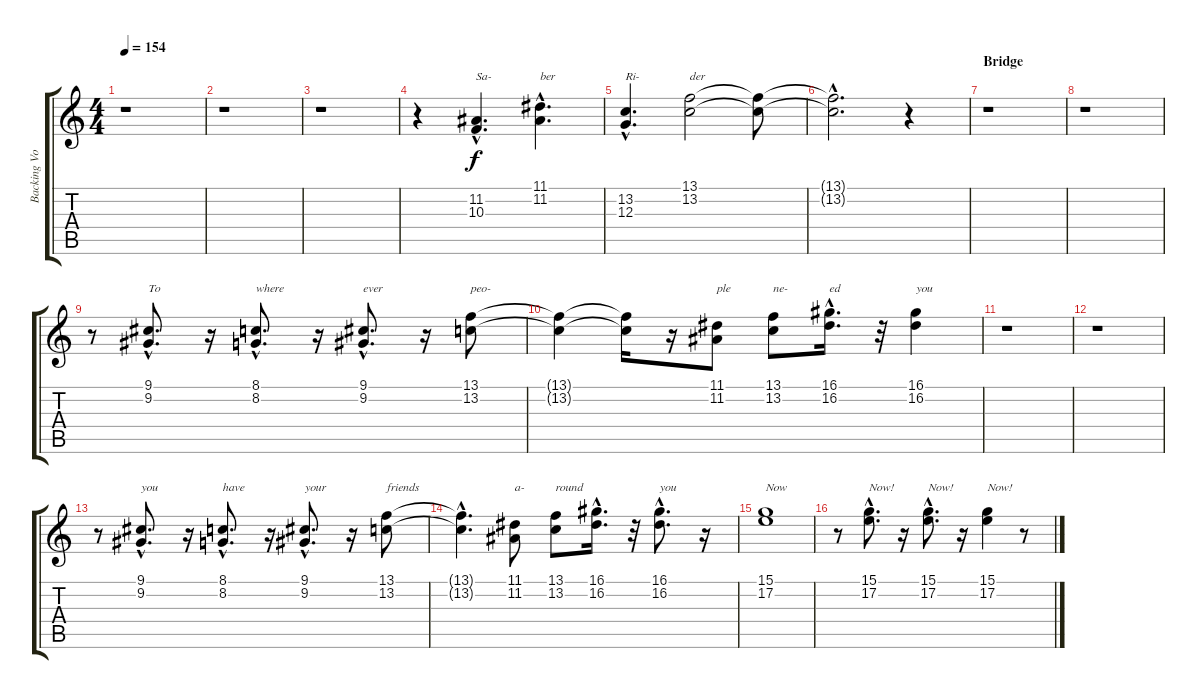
\track ("Backing Vocals" "Backing Vo") {instrument choiraahs}
\staff {score tabs}
\tuning (E4 B3 G3 D3 A2 E2) {hide}
\ts (4 4)
\tempo 154
\clef g2
\ks c
r.1{dy f} |
r.1 |
r.1 |
r.4 (11.2{hac} 10.3{hac}).4{d txt "Sa-"} (11.1{hac} 11.2{hac}).4{d txt "ber"} |
(13.2{hac} 12.3{hac}).4{d txt "Ri-"} (13.1 13.2).2{txt "der"} (13.1{t} 13.2{t}).8 |
(13.1{hac t} 13.2{hac t}).2{d} r.4 |
\section ("" "Bridge")
r.1 |
r.1 |
r.8 (9.1{hac} 9.2{hac}).8{d txt "To"} r.16 (8.1{hac} 8.2{hac}).8{d txt "where"} r.16 (9.1{hac} 9.2{hac}).8{d txt "ever"} r.16 (13.1 13.2).8{txt "peo-"} |
(13.1{t} 13.2{t}).4 (13.1{t} 13.2{t}).16 r.16 (11.1 11.2).8{txt "ple"} (13.1 13.2).8{txt "ne-"} (16.1{hac} 16.2{hac}).16{d txt "ed"} r.32 (16.1 16.2).4{txt "you"} |
r.1 |
r.1 |
r.8 (9.1{hac} 9.2{hac}).8{d txt "you"} r.16 (8.1{hac} 8.2{hac}).8{d txt "have"} r.16 (9.1{hac} 9.2{hac}).8{d txt "your"} r.16 (13.1 13.2).8{txt "friends"} |
(13.1{hac t} 13.2{hac t}).4{d} (11.1 11.2).8{txt "a-"} (13.1 13.2).8{txt "round"} (16.1{hac} 16.2{hac}).16{d} r.32 (16.1{hac} 16.2{hac}).8{d txt "you"} r.16 |
(15.1 17.2).1{txt "Now"} |
r.8 (15.1{hac} 17.2{hac}).8{d txt "Now!"} r.16 (15.1{hac} 17.2{hac}).8{d txt "Now!"} r.16 (15.1 17.2).4{txt "Now!"} r.8
